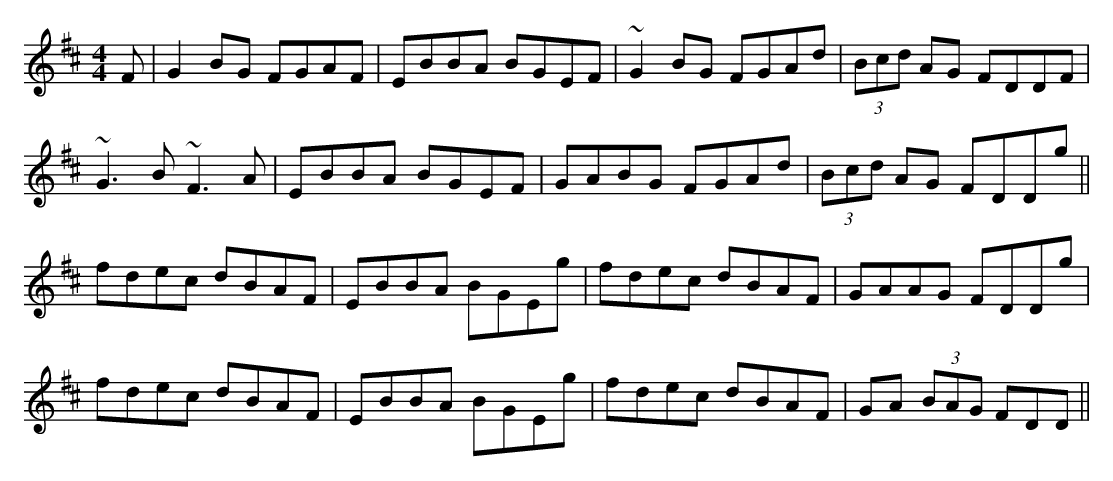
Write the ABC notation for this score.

X:1
M:4/4
K:Edor
F|G2BG FGAF|EBBA BGEF|~G2BG FGAd|(3Bcd AG FDDF|
~G3B ~F3A|EBBA BGEF|GABG FGAd|(3Bcd AG FDDg||
fdec dBAF|EBBA BGEg|fdec dBAF|GAAG FDDg|
fdec dBAF|EBBA BGEg|fdec dBAF|GA (3BAG FDD||
